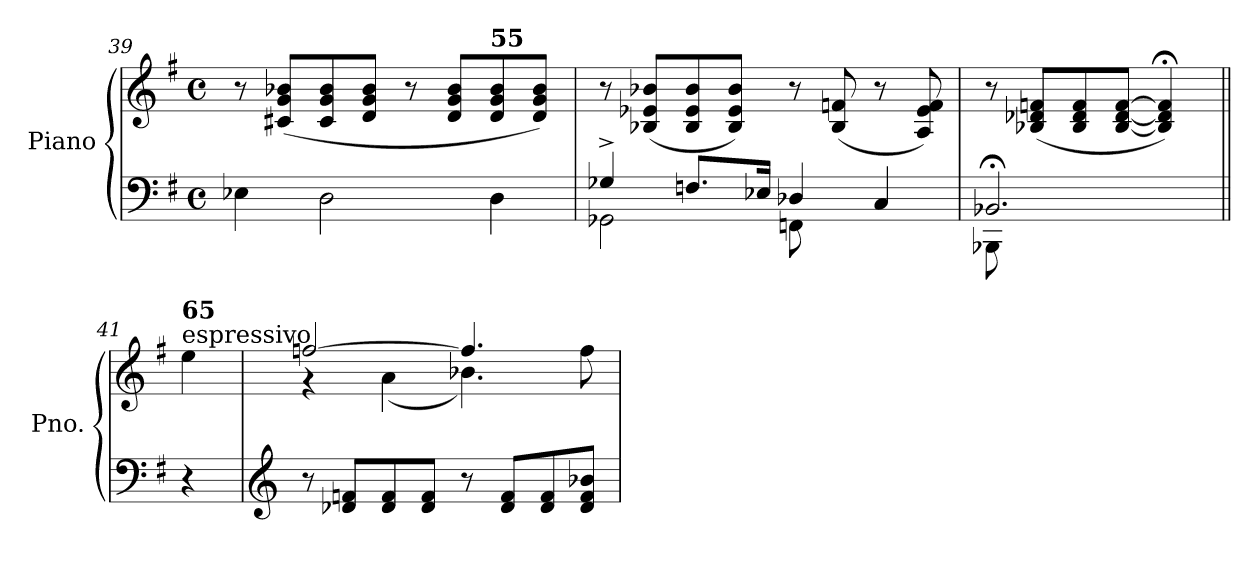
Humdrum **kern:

**kern	**kern	**dynam
*part1	*part1	*part1
*staff2	*staff1	*staff1/2
*I"Piano	*	*
*I'Pno.	*	*
*clefF4	*clefG2	*
*k[f#]	*k[f#]	*
*M4/4	*M4/4	*
*met(c)	*met(c)	*
=39	=39	=39
4E-X\	8r	.
.	(8c#X/ 8g/ 8b-X/L	.
2D\	8c#/ 8g/ 8b-/	.
.	8d/ 8g/ 8b-/J	.
.	8r	.
.	8d/ 8g/ 8b-/L	.
!	!LO:TX:a:B:t=55	!
4D\	8d/ 8g/ 8b-/	.
.	8d/ 8g/ 8b-/J)	.
=40	=40	=40
*^	*	*
4G-X^/	2GG-X:\	8r	.
.	.	(8B-X/ 8e-X/ 8b-X/L	.
8.Fn/L	.	8B-/ 8e-/ 8b-/	.
.	.	8B-/ 8e-/ 8b-/J)	.
16E-X/Jk	.	.	.
4D-X/	8FFn\	8r	.
.	8ryy	(8B-/ 8fn/	.
4C/	4ryy	8r	.
.	.	8A/ 8e-/ 8f/)	.
=41	=41	=41	=41
2.BB-X;</	8BBB-X\	8r	.
.	8ryy	(8B-X/ 8d-X/ 8fn/L	.
.	4ryy	8B-/ 8d-/ 8f/	.
.	.	[8B-/ [8d-/ [8f/J	.
.	4ryy	4B-/];< 4d-/];< 4f/];<)	.
!!LO:LB:g=z
=41X3||	=41X3||	=41X3||	=41X3||
!	!	!LO:TX:a:t=espressivo	!
!	!	!LO:TX:a:B:t=65	!
!	!	!	!LO:DY:b
*v	*v	*	*
4r	4ee\	other-dynamics
=42	=42	=42
*clefG2	*	*
*	*^	*
8r	[2ffn/	4r	.
!	!	!	!LO:DY:a=2
8d-X/ 8fn/L	.	.	other-dynamics
8d-/ 8f/	.	(4a\	.
8d-/ 8f/J	.	.	.
8r	4.ff/]	4.b-X\)	.
8d-/ 8f/L	.	.	.
8d-/ 8f/	.	.	.
8d-/ 8f/ 8b-X/J	8ff\	8ryy	.
*	*v	*v	*
=	=	=
*-	*-	*-
